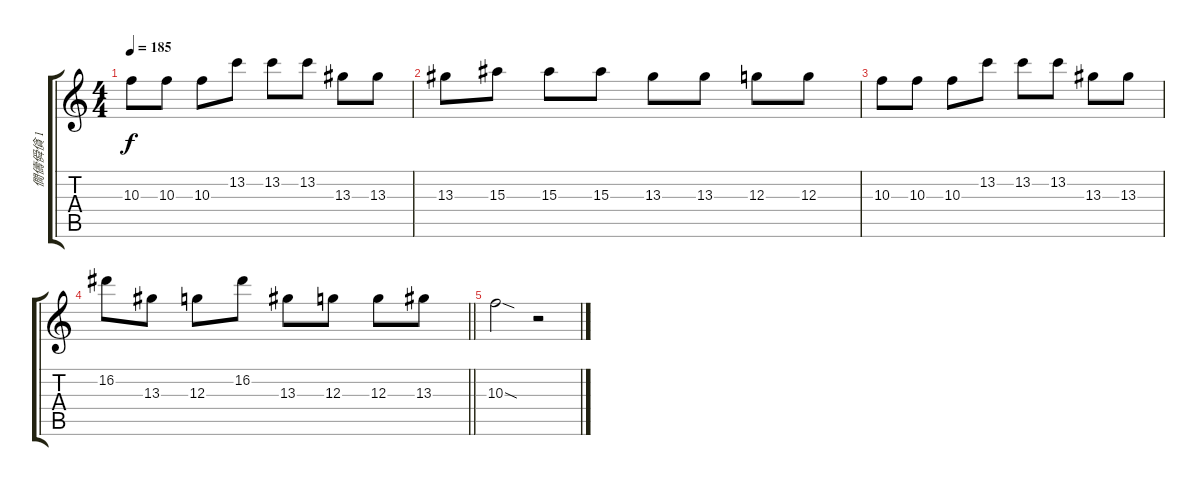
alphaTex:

\track ("僩儔僢僋 1" "僩儔僢僋 1") {instrument electricguitarclean}
\staff {score tabs}
\tuning (E4 B3 G3 D3 A2 D2) {hide}
\ts (4 4)
\tempo 185
\clef g2
\ks c
10.3.8{dy f} 10.3.8 10.3.8 13.2.8 13.2.8 13.2.8 13.3.8 13.3.8 |
13.3.8 15.3.8 15.3.8 15.3.8 13.3.8 13.3.8 12.3.8 12.3.8 |
10.3.8 10.3.8 10.3.8 13.2.8 13.2.8 13.2.8 13.3.8 13.3.8 |
\barLineRight lightlight
16.2.8 13.3.8 12.3.8 16.2.8 13.3.8 12.3.8 12.3.8 13.3.8 |
10.3{sod}.2 r.2
